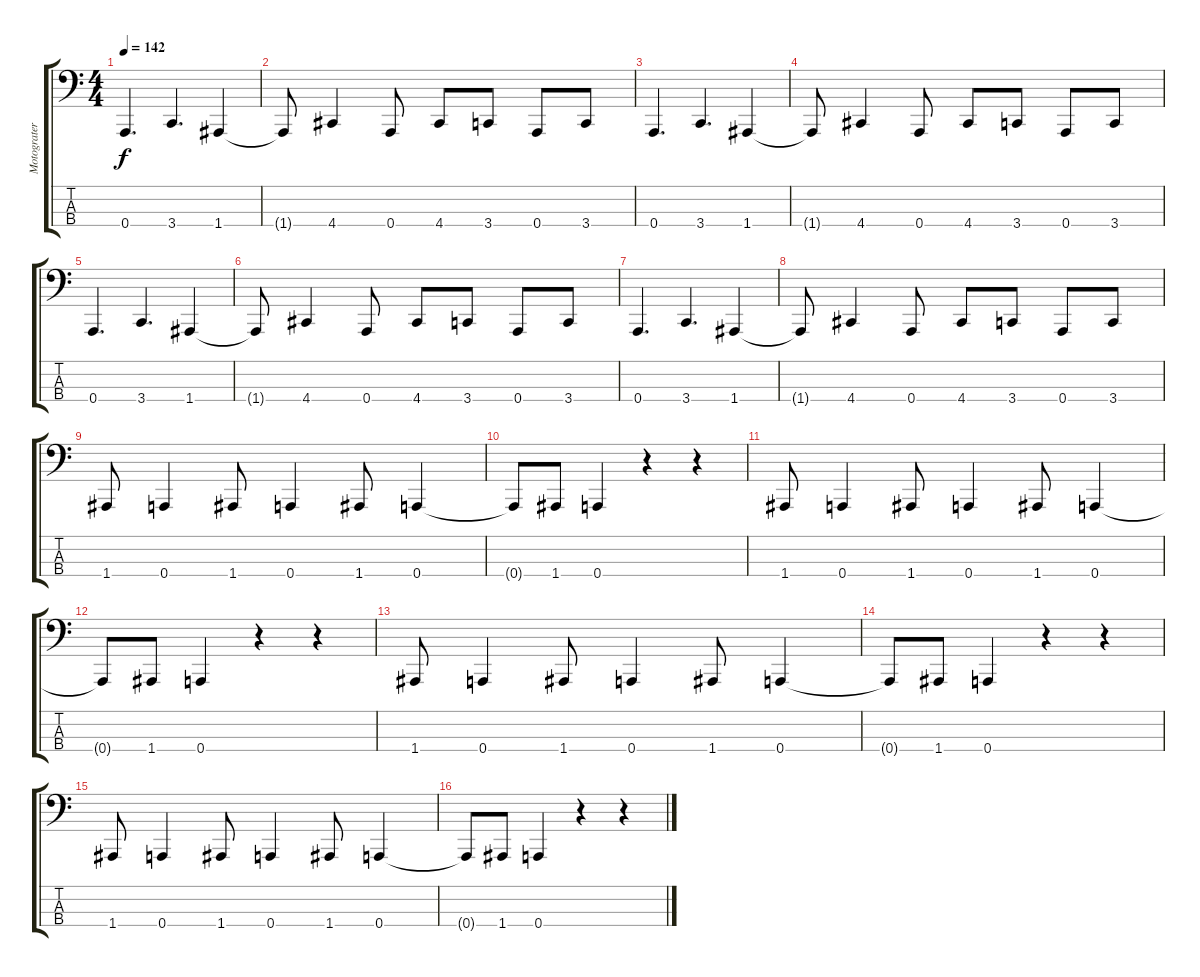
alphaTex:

\track ("Motograter" "Motograter") {instrument slapbass2}
\staff {score tabs}
\tuning (D2 A1 E1 A0) {hide}
\ts (4 4)
\tempo 142
\clef f4
\ks c
0.4.4{d dy f} 3.4.4{d} 1.4.4 |
1.4{t}.8 4.4.4 0.4.8 4.4.8 3.4.8 0.4.8 3.4.8 |
0.4.4{d} 3.4.4{d} 1.4.4 |
1.4{t}.8 4.4.4 0.4.8 4.4.8 3.4.8 0.4.8 3.4.8 |
0.4.4{d} 3.4.4{d} 1.4.4 |
1.4{t}.8 4.4.4 0.4.8 4.4.8 3.4.8 0.4.8 3.4.8 |
0.4.4{d} 3.4.4{d} 1.4.4 |
1.4{t}.8 4.4.4 0.4.8 4.4.8 3.4.8 0.4.8 3.4.8 |
1.4.8 0.4.4 1.4.8 0.4.4 1.4.8 0.4.4 |
0.4{t}.8 1.4.8 0.4.4 r.4 r.4 |
1.4.8 0.4.4 1.4.8 0.4.4 1.4.8 0.4.4 |
0.4{t}.8 1.4.8 0.4.4 r.4 r.4 |
1.4.8 0.4.4 1.4.8 0.4.4 1.4.8 0.4.4 |
0.4{t}.8 1.4.8 0.4.4 r.4 r.4 |
1.4.8 0.4.4 1.4.8 0.4.4 1.4.8 0.4.4 |
0.4{t}.8 1.4.8 0.4.4 r.4 r.4
